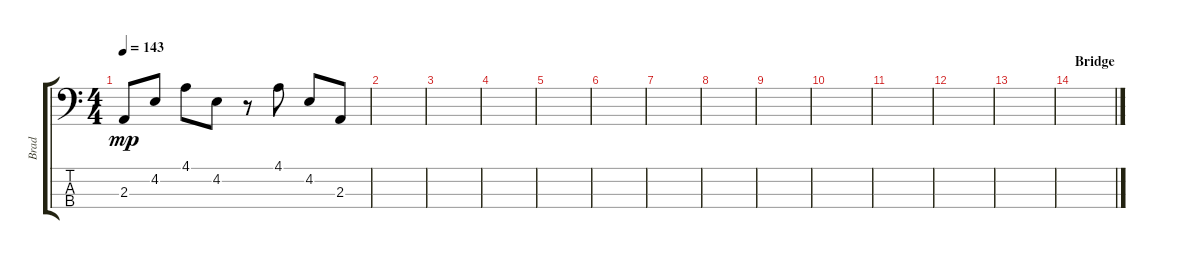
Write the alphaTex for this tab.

\track ("Brad" "Brad") {instrument electricbassfinger}
\staff {score tabs}
\tuning (F2 C2 G1 D1) {hide}
\ts (4 4)
\tempo 143
\clef f4
\ks c
2.3.8{dy mp} 4.2.8 4.1.8 4.2.8 r.8 4.1.8 4.2.8 2.3.8 |
|
|
|
|
|
|
|
|
|
|
|
|
\section ("" "Bridge")
